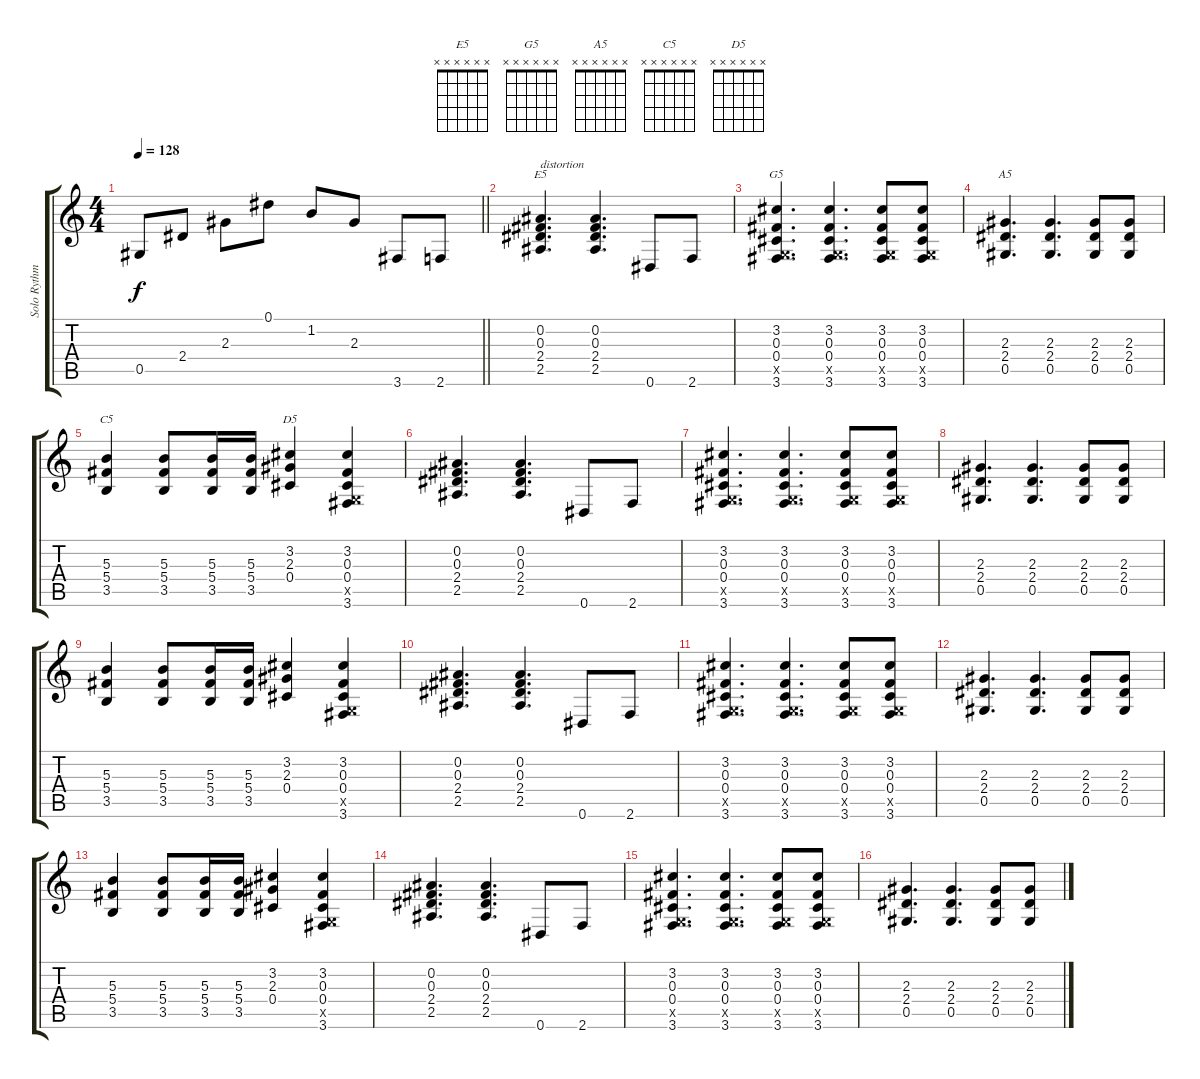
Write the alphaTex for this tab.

\track ("Solo Rythm Guitar (Slash)" "Solo Rythm") {instrument acousticguitarsteel}
\staff {score tabs}
\tuning (Eb4 Bb3 Gb3 Db3 Ab2 Eb2) {hide}
\chord ("E5" x x x x x x)
\chord ("G5" x x x x x x)
\chord ("A5" x x x x x x)
\chord ("C5" x x x x x x)
\chord ("D5" x x x x x x)
\ts (4 4)
\tempo 128
\clef g2
\barLineRight lightlight
\ks c
0.5.8{dy f} 2.4.8 2.3.8 0.1.8 1.2.8 2.3.8 3.6.8 2.6.8 |
(0.2 0.3 2.4 2.5).4{d ch "E5" txt "distortion" volume 9 instrument overdrivenguitar} (0.2 0.3 2.4 2.5).4{d} 0.6.8 2.6.8 |
(3.2 0.3 0.4 -1.5{x} 3.6).4{d ch "G5"} (3.2 0.3 0.4 -1.5{x} 3.6).4{d} (3.2 0.3 0.4 -1.5{x} 3.6).8 (3.2 0.3 0.4 -1.5{x} 3.6).8 |
(2.3 2.4 0.5).4{d ch "A5"} (2.3 2.4 0.5).4{d} (2.3 2.4 0.5).8 (2.3 2.4 0.5).8 |
(5.3 5.4 3.5).4{ch "C5"} (5.3 5.4 3.5).8 (5.3 5.4 3.5).16 (5.3 5.4 3.5).16 (3.2 2.3 0.4).4{ch "D5"} (3.2 0.3 0.4 -1.5{x} 3.6).4 |
(0.2 0.3 2.4 2.5).4{d} (0.2 0.3 2.4 2.5).4{d} 0.6.8 2.6.8 |
(3.2 0.3 0.4 -1.5{x} 3.6).4{d} (3.2 0.3 0.4 -1.5{x} 3.6).4{d} (3.2 0.3 0.4 -1.5{x} 3.6).8 (3.2 0.3 0.4 -1.5{x} 3.6).8 |
(2.3 2.4 0.5).4{d} (2.3 2.4 0.5).4{d} (2.3 2.4 0.5).8 (2.3 2.4 0.5).8 |
(5.3 5.4 3.5).4 (5.3 5.4 3.5).8 (5.3 5.4 3.5).16 (5.3 5.4 3.5).16 (3.2 2.3 0.4).4 (3.2 0.3 0.4 -1.5{x} 3.6).4 |
(0.2 0.3 2.4 2.5).4{d} (0.2 0.3 2.4 2.5).4{d} 0.6.8 2.6.8 |
(3.2 0.3 0.4 -1.5{x} 3.6).4{d} (3.2 0.3 0.4 -1.5{x} 3.6).4{d} (3.2 0.3 0.4 -1.5{x} 3.6).8 (3.2 0.3 0.4 -1.5{x} 3.6).8 |
(2.3 2.4 0.5).4{d} (2.3 2.4 0.5).4{d} (2.3 2.4 0.5).8 (2.3 2.4 0.5).8 |
(5.3 5.4 3.5).4 (5.3 5.4 3.5).8 (5.3 5.4 3.5).16 (5.3 5.4 3.5).16 (3.2 2.3 0.4).4 (3.2 0.3 0.4 -1.5{x} 3.6).4 |
(0.2 0.3 2.4 2.5).4{d} (0.2 0.3 2.4 2.5).4{d} 0.6.8 2.6.8 |
(3.2 0.3 0.4 -1.5{x} 3.6).4{d} (3.2 0.3 0.4 -1.5{x} 3.6).4{d} (3.2 0.3 0.4 -1.5{x} 3.6).8 (3.2 0.3 0.4 -1.5{x} 3.6).8 |
(2.3 2.4 0.5).4{d} (2.3 2.4 0.5).4{d} (2.3 2.4 0.5).8 (2.3 2.4 0.5).8
